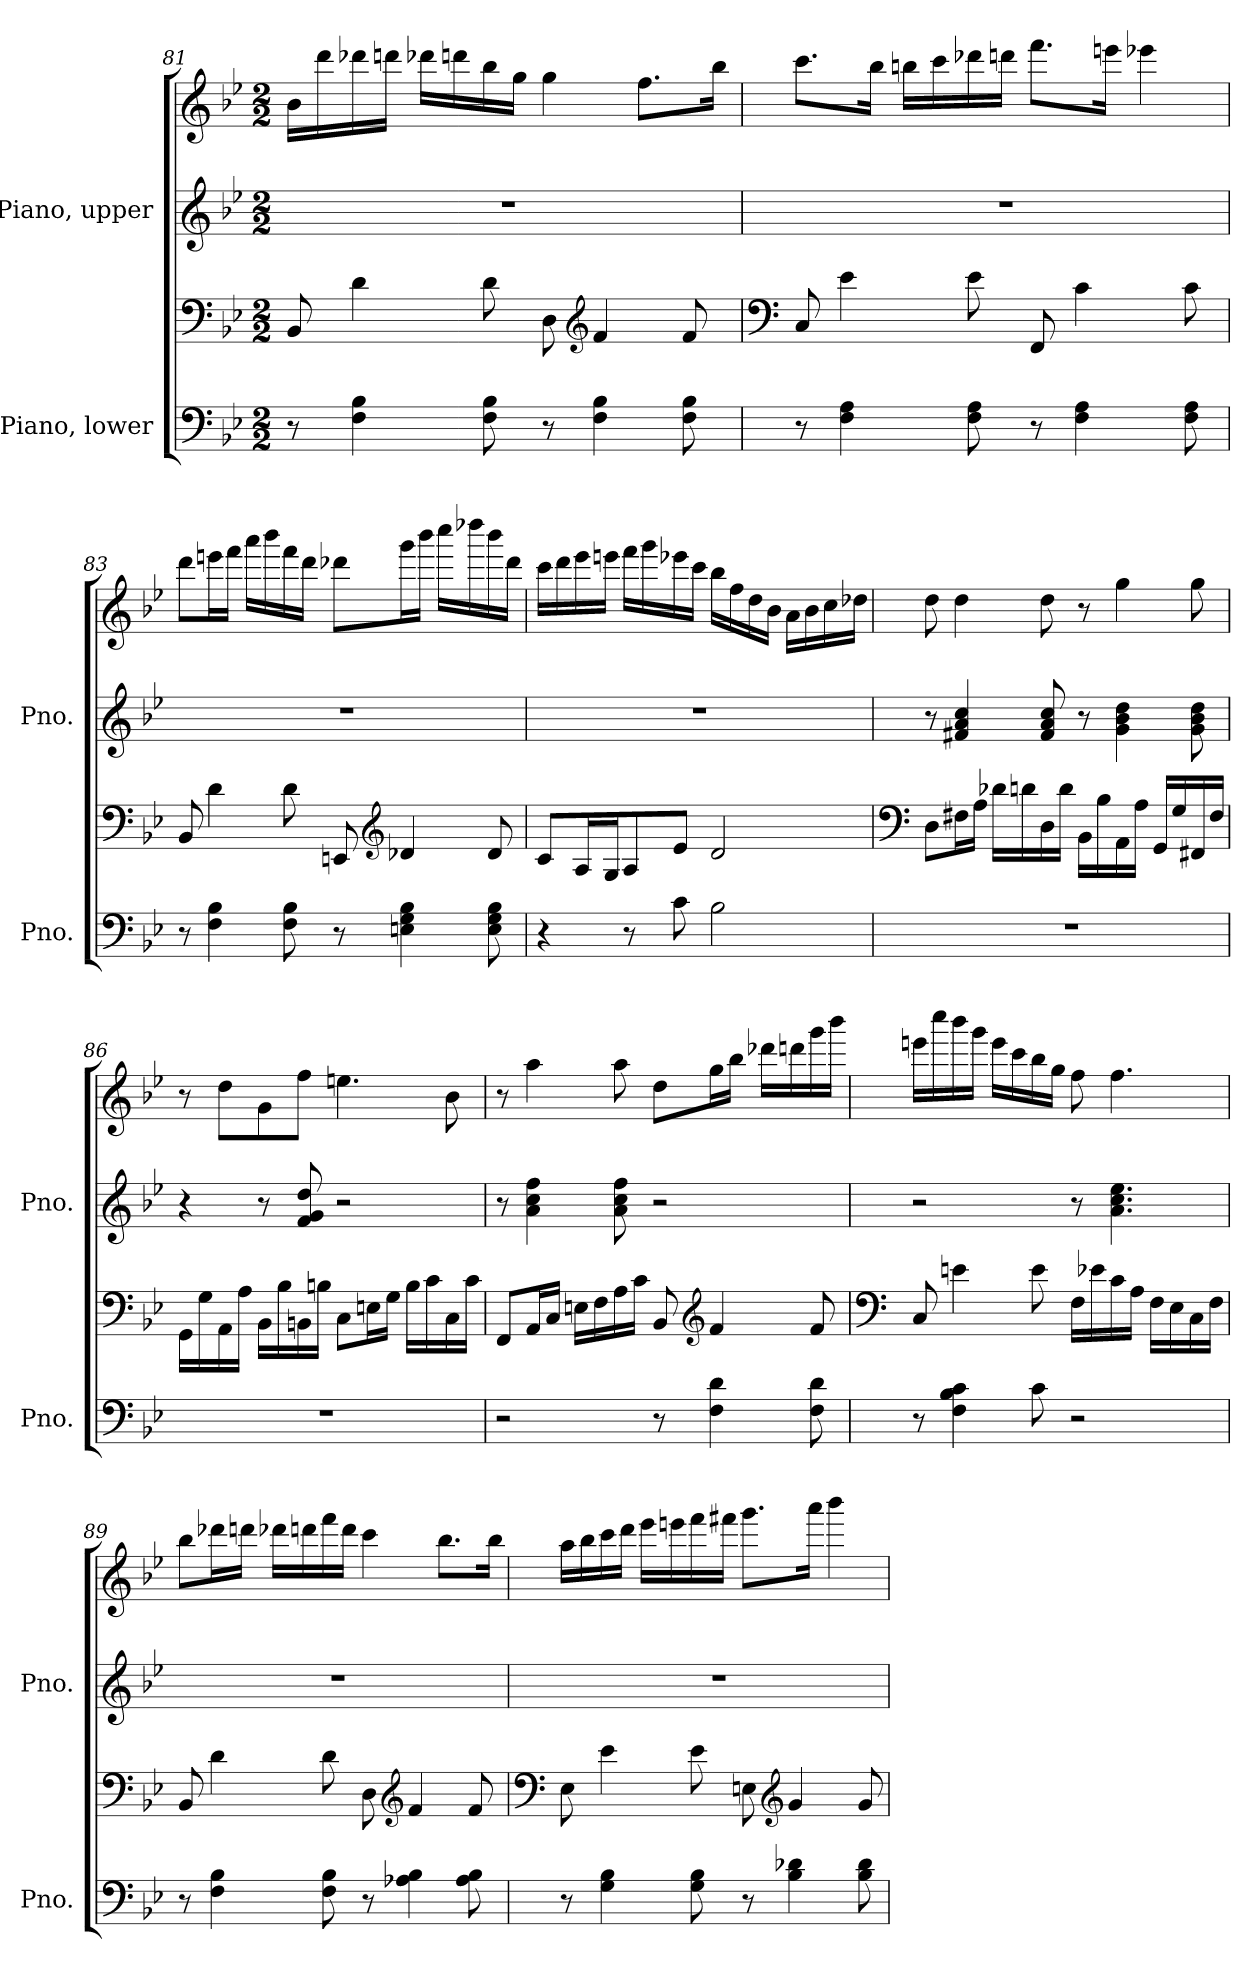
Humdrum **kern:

**kern	**kern	**kern	**kern
*part2	*part2	*part1	*part1
*staff4	*staff3	*staff2	*staff1
*I"Piano, lower	*	*I"Piano, upper	*
*I'Pno.	*	*I'Pno.	*
*clefF4	*clefF4	*clefG2	*clefG2
*k[b-e-]	*k[b-e-]	*k[b-e-]	*k[b-e-]
*M2/2	*M2/2	*M2/2	*M2/2
=81	=81	=81	=81
8r	8BB-/	1r	16b-\LL
.	.	.	16ddd\
4F\ 4B-\	4d\	.	16ddd-X\
.	.	.	16dddn\JJ
.	.	.	16ddd-X\LL
.	.	.	16dddn\
8F\ 8B-\	8d\	.	16bb-\
.	.	.	16gg\JJ
8r	8D\	.	4gg\
*	*clefG2	*	*
4F\ 4B-\	4f/	.	.
.	.	.	8.ff\L
8F\ 8B-\	8f/	.	.
.	.	.	16bb-\Jk
!!LO:PB:g=z
=82	=82	=82	=82
*	*clefF4	*	*
8r	8C/	1r	8.ccc\L
4F\ 4A\	4e-\	.	.
.	.	.	16bb-\Jk
.	.	.	16bbn\LL
.	.	.	16ccc\
8F\ 8A\	8e-\	.	16ddd-X\
.	.	.	16dddn\JJ
8r	8FF/	.	8.fff\L
4F\ 4A\	4c\	.	.
.	.	.	16eeen\Jk
.	.	.	4eee-X\
8F\ 8A\	8c\	.	.
=83	=83	=83	=83
8r	8BB-/	1r	8ddd\L
4F\ 4B-\	4d\	.	16eeen\L
.	.	.	16fff\JJ
.	.	.	16aaa\LL
.	.	.	16bbb-\
8F\ 8B-\	8d\	.	16fff\
.	.	.	16ddd\JJ
8r	8EEn/	.	8ddd-X\L
*	*clefG2	*	*
4En\ 4G\ 4B-\	4d-X/	.	16ggg\L
.	.	.	16bbb-\JJ
.	.	.	16cccc\LL
.	.	.	16dddd-X\
8E\ 8G\ 8B-\	8d-/	.	16bbb-\
.	.	.	16ddd-\JJ
!!LO:LB:g=z
=84	=84	=84	=84
4r	8c/L	1r	16ccc\LL
.	.	.	16ddd\
.	16A/L	.	16eee-\
.	16G/J	.	16eeen\JJ
8r	8A/	.	16fff\LL
.	.	.	16ggg\
8c\	8e-/J	.	16eee-X\
.	.	.	16ccc\JJ
2B-\	2d/	.	16bb-\LL
.	.	.	16ff\
.	.	.	16dd\
.	.	.	16b-\JJ
.	.	.	16a\LL
.	.	.	16b-\
.	.	.	16cc\
.	.	.	16dd-X\JJ
=85	=85	=85	=85
*	*clefF4	*	*
1r	8D\L	8r	8dd\
.	16F#X\L	4f#X/ 4a/ 4cc/	4dd\
.	16A\JJ	.	.
.	16d-X\LL	.	.
.	16dn\	.	.
.	16D\	8f#/ 8a/ 8cc/	8dd\
.	16d\JJ	.	.
.	16BB-\LL	8r	8r
.	16B-\	.	.
.	16AA\	4g\ 4b-\ 4dd\	4gg\
.	16A\JJ	.	.
.	16GG/LL	.	.
.	16G/	.	.
.	16FF#X/	8g\ 8b-\ 8dd\	8gg\
.	16F#/JJ	.	.
!!LO:LB:g=z
=86	=86	=86	=86
1r	16GG\LL	4r	8r
.	16G\	.	.
.	16AA\	.	8dd\L
.	16A\JJ	.	.
.	16BB-\LL	8r	8g\
.	16B-\	.	.
.	16BBn\	8f/ 8g/ 8dd/	8ff\J
.	16Bn\JJ	.	.
.	8C\L	2r	4.een\
.	16En\L	.	.
.	16G\JJ	.	.
.	16B\LL	.	.
.	16c\	.	.
.	16C\	.	8b-\
.	16c\JJ	.	.
=87	=87	=87	=87
2r	8FF/L	8r	8r
.	16AA/L	4a\ 4cc\ 4ff\	4aa\
.	16C/JJ	.	.
.	16En\LL	.	.
.	16F\	.	.
.	16A\	8a\ 8cc\ 8ff\	8aa\
.	16c\JJ	.	.
8r	8BB-/	2r	8dd\L
*	*clefG2	*	*
4F\ 4d\	4f/	.	16gg\L
.	.	.	16bb-\JJ
.	.	.	16ddd-X\LL
.	.	.	16dddn\
8F\ 8d\	8f/	.	16ggg\
.	.	.	16bbb-\JJ
!!LO:PB:g=z
=88	=88	=88	=88
*	*clefF4	*	*
8r	8C/	2r	16eeen\LL
.	.	.	16cccc\
4F\ 4B-\ 4c\	4en\	.	16bbb-\
.	.	.	16ggg\JJ
.	.	.	16eee\LL
.	.	.	16ccc\
8c\	8e\	.	16bb-\
.	.	.	16gg\JJ
2r	16F\LL	8r	8ff\
.	16e-X\	.	.
.	16c\	4.a\ 4.cc\ 4.ee-\	4.ff\
.	16A\JJ	.	.
.	16F\LL	.	.
.	16E-\	.	.
.	16C\	.	.
.	16F\JJ	.	.
=89	=89	=89	=89
8r	8BB-/	1r	8bb-\L
4F\ 4B-\	4d\	.	16ddd-X\L
.	.	.	16dddn\JJ
.	.	.	16ddd-X\LL
.	.	.	16dddn\
8F\ 8B-\	8d\	.	16fff\
.	.	.	16ddd\JJ
8r	8D\	.	4ccc\
*	*clefG2	*	*
4A-X\ 4B-\	4f/	.	.
.	.	.	8.bb-\L
8A-\ 8B-\	8f/	.	.
.	.	.	16bb-\Jk
!!LO:LB:g=z
=90	=90	=90	=90
*	*clefF4	*	*
8r	8E-\	1r	16aa\LL
.	.	.	16bb-\
4G\ 4B-\	4e-\	.	16ccc\
.	.	.	16ddd\JJ
.	.	.	16eee-\LL
.	.	.	16eeen\
8G\ 8B-\	8e-\	.	16fff\
.	.	.	16fff#X\JJ
8r	8En\	.	8.ggg\L
*	*clefG2	*	*
4B-\ 4d-X\	4g/	.	.
.	.	.	16aaa\Jk
.	.	.	4bbb-\
8B-\ 8d-\	8g/	.	.
=	=	=	=
*-	*-	*-	*-
